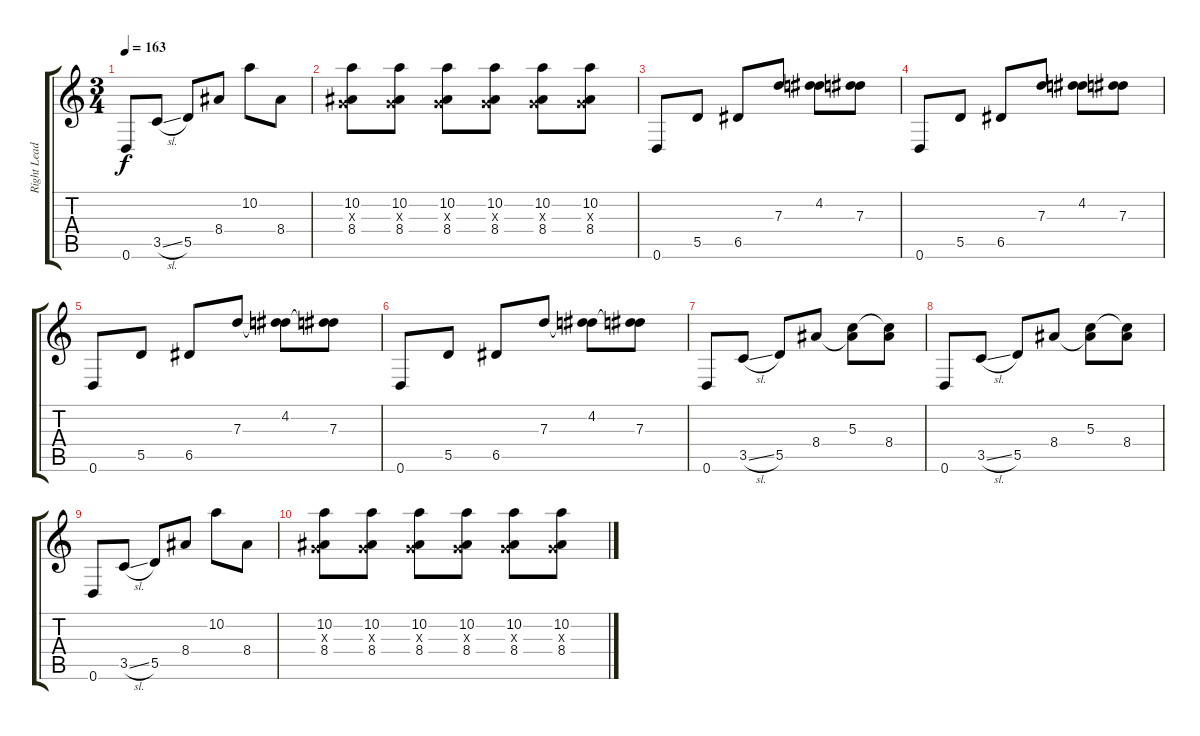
\track ("Right Lead" "Right Lead") {instrument distortionguitar}
\staff {score tabs}
\tuning (E4 B3 G3 D3 A2 D2) {hide}
\ts (3 4)
\tempo 163
\clef g2
\ks c
0.6.8{dy f} 3.5{sl}.8 5.5.8 8.4.8 10.2.8 8.4.8 |
(10.2 0.3{x} 8.4).8 (10.2 0.3{x} 8.4).8 (10.2 0.3{x} 8.4).8 (10.2 0.3{x} 8.4).8 (10.2 0.3{x} 8.4).8 (10.2 0.3{x} 8.4).8 |
0.6.8 5.5.8 6.5.8 7.3.8 (4.2 7.3{t}).8 (4.2{t} 7.3).8 |
0.6.8 5.5.8 6.5.8 7.3.8 (4.2 7.3{t}).8 (4.2{t} 7.3).8 |
0.6.8 5.5.8 6.5.8 7.3.8 (4.2 7.3{t}).8 (4.2{t} 7.3).8 |
0.6.8 5.5.8 6.5.8 7.3.8 (4.2 7.3{t}).8 (4.2{t} 7.3).8 |
0.6.8 3.5{sl}.8 5.5.8 8.4.8 (5.3 8.4{t}).8 (5.3{t} 8.4).8 |
0.6.8 3.5{sl}.8 5.5.8 8.4.8 (5.3 8.4{t}).8 (5.3{t} 8.4).8 |
0.6.8 3.5{sl}.8 5.5.8 8.4.8 10.2.8 8.4.8 |
(10.2 0.3{x} 8.4).8 (10.2 0.3{x} 8.4).8 (10.2 0.3{x} 8.4).8 (10.2 0.3{x} 8.4).8 (10.2 0.3{x} 8.4).8 (10.2 0.3{x} 8.4).8
